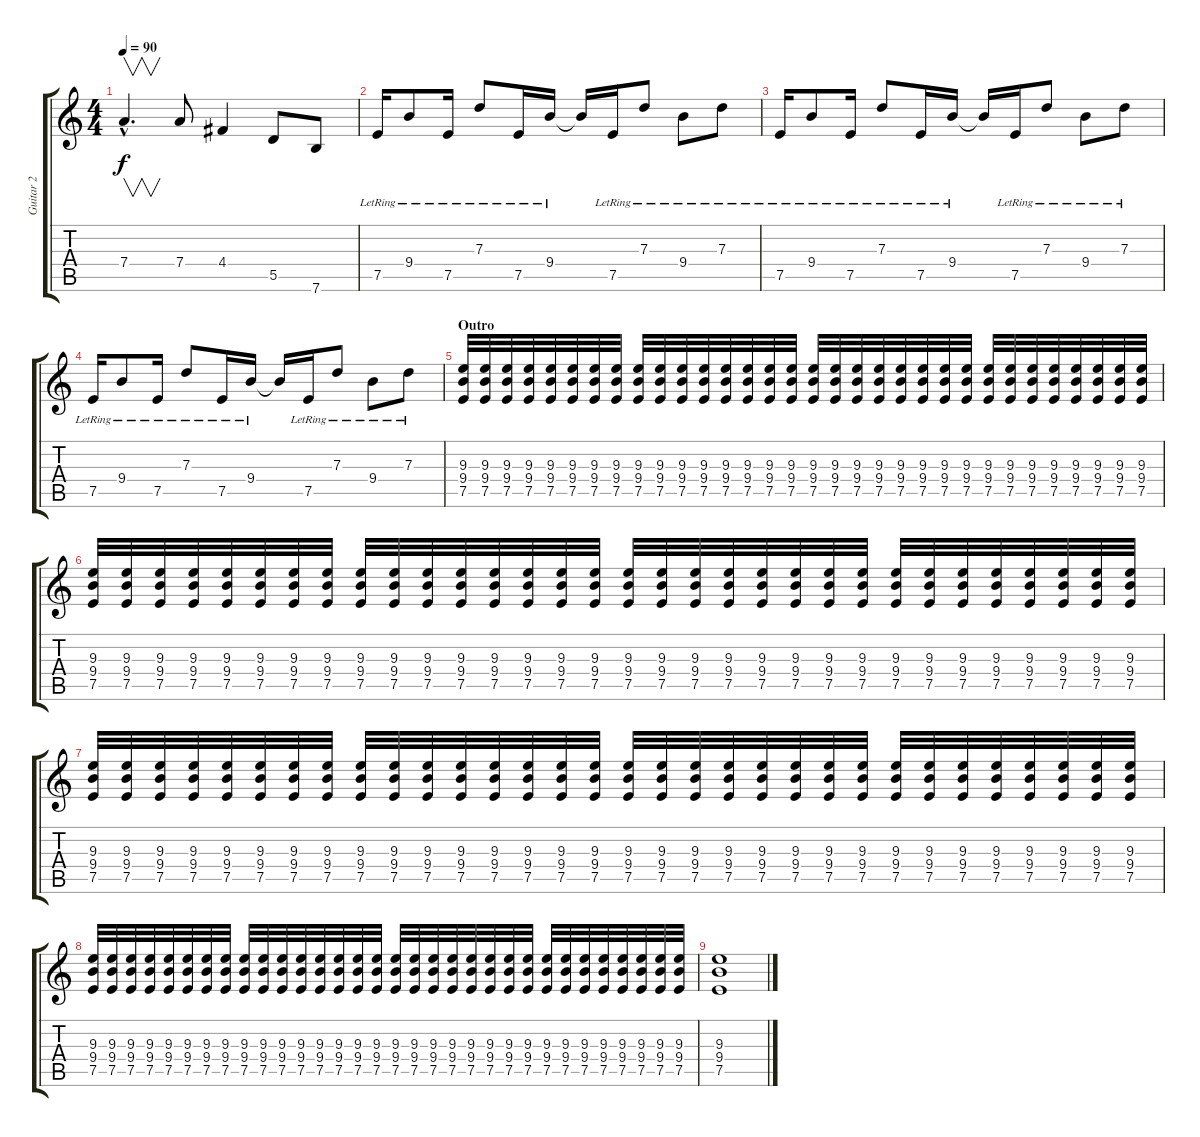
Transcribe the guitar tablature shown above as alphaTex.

\track ("Guitar 2" "Guitar 2") {instrument distortionguitar}
\staff {score tabs}
\tuning (E4 B3 G3 D3 A2 E2) {hide}
\ts (4 4)
\tempo 90
\clef g2
\ks c
7.4{hac}.4{v d dy f} 7.4.8 4.4.4 5.5.8 7.6.8 |
7.5{lr}.16 9.4{lr}.8 7.5{lr}.16 7.3{lr}.8 7.5{lr}.16 9.4{lr}.16 9.4{t}.16 7.5{lr}.16 7.3{lr}.8 9.4{lr}.8 7.3{lr}.8 |
7.5{lr}.16 9.4{lr}.8 7.5{lr}.16 7.3{lr}.8 7.5{lr}.16 9.4{lr}.16 9.4{t}.16 7.5{lr}.16 7.3{lr}.8 9.4{lr}.8 7.3{lr}.8 |
7.5{lr}.16 9.4{lr}.8 7.5{lr}.16 7.3{lr}.8 7.5{lr}.16 9.4{lr}.16 9.4{t}.16 7.5{lr}.16 7.3{lr}.8 9.4{lr}.8 7.3{lr}.8 |
\section ("" "Outro")
(9.3 9.4 7.5).32 (9.3 9.4 7.5).32 (9.3 9.4 7.5).32 (9.3 9.4 7.5).32 (9.3 9.4 7.5).32 (9.3 9.4 7.5).32 (9.3 9.4 7.5).32 (9.3 9.4 7.5).32 (9.3 9.4 7.5).32 (9.3 9.4 7.5).32 (9.3 9.4 7.5).32 (9.3 9.4 7.5).32 (9.3 9.4 7.5).32 (9.3 9.4 7.5).32 (9.3 9.4 7.5).32 (9.3 9.4 7.5).32 (9.3 9.4 7.5).32 (9.3 9.4 7.5).32 (9.3 9.4 7.5).32 (9.3 9.4 7.5).32 (9.3 9.4 7.5).32 (9.3 9.4 7.5).32 (9.3 9.4 7.5).32 (9.3 9.4 7.5).32 (9.3 9.4 7.5).32 (9.3 9.4 7.5).32 (9.3 9.4 7.5).32 (9.3 9.4 7.5).32 (9.3 9.4 7.5).32 (9.3 9.4 7.5).32 (9.3 9.4 7.5).32 (9.3 9.4 7.5).32 |
(9.3 9.4 7.5).32 (9.3 9.4 7.5).32 (9.3 9.4 7.5).32 (9.3 9.4 7.5).32 (9.3 9.4 7.5).32 (9.3 9.4 7.5).32 (9.3 9.4 7.5).32 (9.3 9.4 7.5).32 (9.3 9.4 7.5).32 (9.3 9.4 7.5).32 (9.3 9.4 7.5).32 (9.3 9.4 7.5).32 (9.3 9.4 7.5).32 (9.3 9.4 7.5).32 (9.3 9.4 7.5).32 (9.3 9.4 7.5).32 (9.3 9.4 7.5).32 (9.3 9.4 7.5).32 (9.3 9.4 7.5).32 (9.3 9.4 7.5).32 (9.3 9.4 7.5).32 (9.3 9.4 7.5).32 (9.3 9.4 7.5).32 (9.3 9.4 7.5).32 (9.3 9.4 7.5).32 (9.3 9.4 7.5).32 (9.3 9.4 7.5).32 (9.3 9.4 7.5).32 (9.3 9.4 7.5).32 (9.3 9.4 7.5).32 (9.3 9.4 7.5).32 (9.3 9.4 7.5).32 |
(9.3 9.4 7.5).32 (9.3 9.4 7.5).32 (9.3 9.4 7.5).32 (9.3 9.4 7.5).32 (9.3 9.4 7.5).32 (9.3 9.4 7.5).32 (9.3 9.4 7.5).32 (9.3 9.4 7.5).32 (9.3 9.4 7.5).32 (9.3 9.4 7.5).32 (9.3 9.4 7.5).32 (9.3 9.4 7.5).32 (9.3 9.4 7.5).32 (9.3 9.4 7.5).32 (9.3 9.4 7.5).32 (9.3 9.4 7.5).32 (9.3 9.4 7.5).32 (9.3 9.4 7.5).32 (9.3 9.4 7.5).32 (9.3 9.4 7.5).32 (9.3 9.4 7.5).32 (9.3 9.4 7.5).32 (9.3 9.4 7.5).32 (9.3 9.4 7.5).32 (9.3 9.4 7.5).32 (9.3 9.4 7.5).32 (9.3 9.4 7.5).32 (9.3 9.4 7.5).32 (9.3 9.4 7.5).32 (9.3 9.4 7.5).32 (9.3 9.4 7.5).32 (9.3 9.4 7.5).32 |
(9.3 9.4 7.5).32 (9.3 9.4 7.5).32 (9.3 9.4 7.5).32 (9.3 9.4 7.5).32 (9.3 9.4 7.5).32 (9.3 9.4 7.5).32 (9.3 9.4 7.5).32 (9.3 9.4 7.5).32 (9.3 9.4 7.5).32 (9.3 9.4 7.5).32 (9.3 9.4 7.5).32 (9.3 9.4 7.5).32 (9.3 9.4 7.5).32 (9.3 9.4 7.5).32 (9.3 9.4 7.5).32 (9.3 9.4 7.5).32 (9.3 9.4 7.5).32 (9.3 9.4 7.5).32 (9.3 9.4 7.5).32 (9.3 9.4 7.5).32 (9.3 9.4 7.5).32 (9.3 9.4 7.5).32 (9.3 9.4 7.5).32 (9.3 9.4 7.5).32 (9.3 9.4 7.5).32 (9.3 9.4 7.5).32 (9.3 9.4 7.5).32 (9.3 9.4 7.5).32 (9.3 9.4 7.5).32 (9.3 9.4 7.5).32 (9.3 9.4 7.5).32 (9.3 9.4 7.5).32 |
(9.3 9.4 7.5).1
